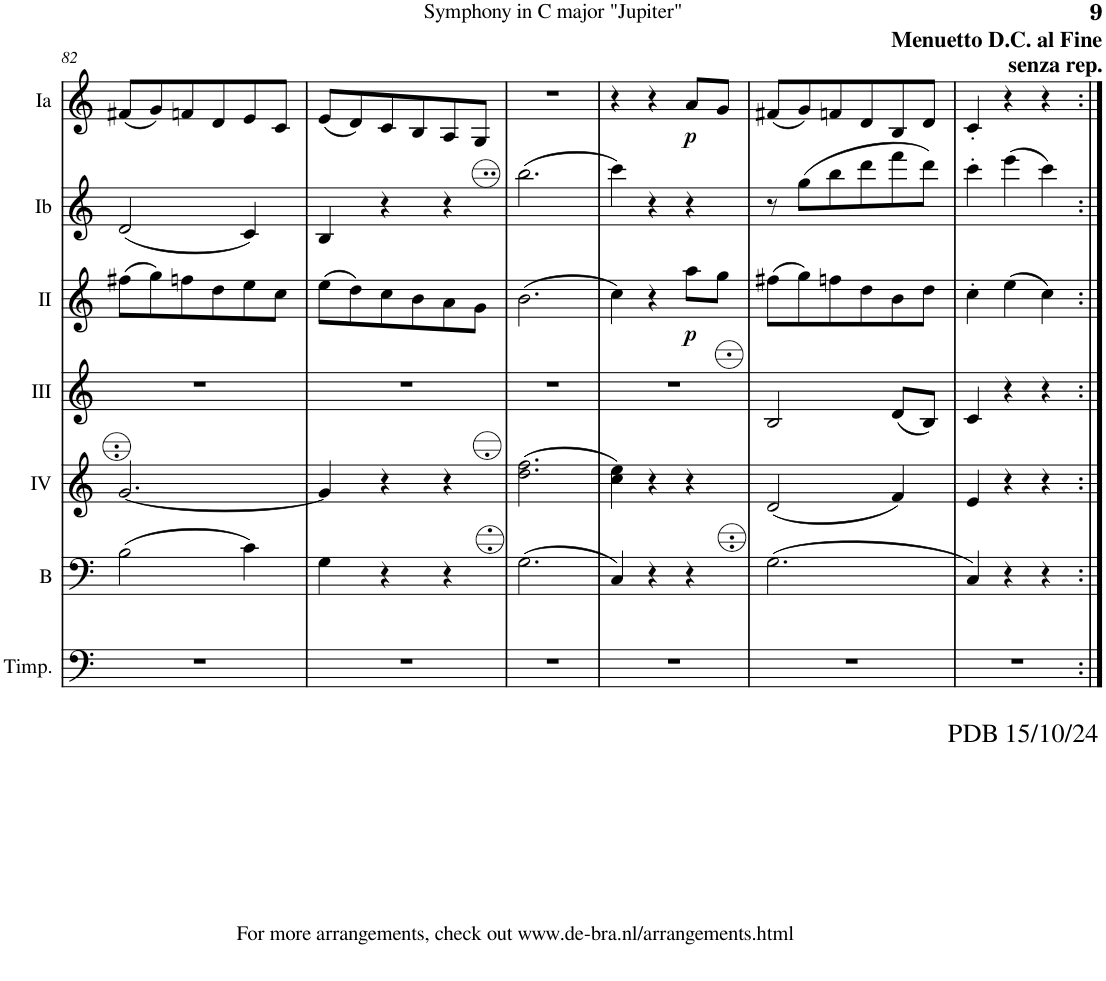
**kern	**kern	**kern	**kern	**kern	**dynam	**kern	**kern	**dynam
*part7	*part6	*part5	*part4	*part3	*part3	*part2	*part1	*part1
*staff7	*staff6	*staff5	*staff4	*staff3	*staff3	*staff2	*staff1	*staff1
*I"Timpani	*I"Bass	*I"Acc. 4	*I"Acc. 3	*I"Acc. 2	*	*I"Acc. 1b	*I"Acc. 1a	*
*I'Timp.	*I'B	*	*	*	*	*	*	*
!!LO:PB:g=z
*clefF4	*clefF4	*clefG2	*clefG2	*clefG2	*	*clefG2	*clefG2	*
*	*Trd7c12	*Trd7c12	*Trd7c12	*	*	*	*	*
*k[]	*k[]	*k[]	*k[]	*k[]	*	*k[]	*k[]	*
*M3/4	*M3/4	*M3/4	*M3/4	*M3/4	*	*M3/4	*M3/4	*
=82	=82	=82	=82	=82	=82	=82	=82	=82
2.r	(2B\	[2.g/	2.r	(8ff#X\L	.	(2d/	(8f#X/L	.
.	.	.	.	8gg\)	.	.	8g/)	.
.	.	.	.	8ffn\	.	.	8fn/	.
.	.	.	.	8dd\	.	.	8d/	.
.	4c\)	.	.	8ee\	.	4c/)	8e/	.
.	.	.	.	8cc\J	.	.	8c/J	.
=83	=83	=83	=83	=83	=83	=83	=83	=83
2.r	4G\	4g/]	2.r	(8ee\L	.	4B/	(8e/L	.
.	.	.	.	8dd\)	.	.	8d/)	.
.	4r	4r	.	8cc\	.	4r	8c/	.
.	.	.	.	8b\	.	.	8B/	.
.	4r	4r	.	8a\	.	4r	8A/	.
.	.	.	.	8g\J	.	.	8G/J	.
=84	=84	=84	=84	=84	=84	=84	=84	=84
2.r	(2.G\	(2.dd\ 2.ff\	2.r	(2.b\	.	(2.bb\	2.r	.
=85	=85	=85	=85	=85	=85	=85	=85	=85
2.r	4C/)	4cc\ 4ee\)	2.r	4cc\)	.	4ccc\)	4r	.
.	4r	4r	.	4r	.	4r	4r	.
!	!	!	!	!	!LO:DY:b	!	!	!LO:DY:b
.	4r	4r	.	8aa\L	p	4r	8a/L	p
.	.	.	.	8gg\J	.	.	8g/J	.
=86	=86	=86	=86	=86	=86	=86	=86	=86
2.r	(2.G\	(2d/	2b/	(8ff#X\L	.	8r	(8f#X/L	.
.	.	.	.	8gg\)	.	(8gg\L	8g/)	.
.	.	.	.	8ffn\	.	8bb\	8fn/	.
.	.	.	.	8dd\	.	8ddd\	8d/	.
.	.	4f/)	(8dd/L	8b\	.	8fff\	8B/	.
.	.	.	8b/J)	8dd\J	.	8ddd\J)	8d/J	.
=87	=87	=87	=87	=87	=87	=87	=87	=87
!	!	!	!	!	!	!	!LO:TX:b:t=For more arrangements, check out www.de-bra.nl/arrangements.html	!
!	!	!	!	!	!	!	!LO:TX:b:t=PDB 15/10/24	!
2.r	4C/)	4e/	4cc/	4cc'\	.	4ccc'\	4c'/	.
.	4r	4r	4r	(4ee\	.	(4eee\	4r	.
.	4r	4r	4r	4cc\)	.	4ccc\)	4r	.
!	!	!	!	!	!	!	!LO:TX:a:t=<b><font size="12"/>Menuetto D.C. al Fine\nsenza rep.</b>	!
=:|!	=:|!	=:|!	=:|!	=:|!	=:|!	=:|!	=:|!	=:|!
*-	*-	*-	*-	*-	*-	*-	*-	*-
